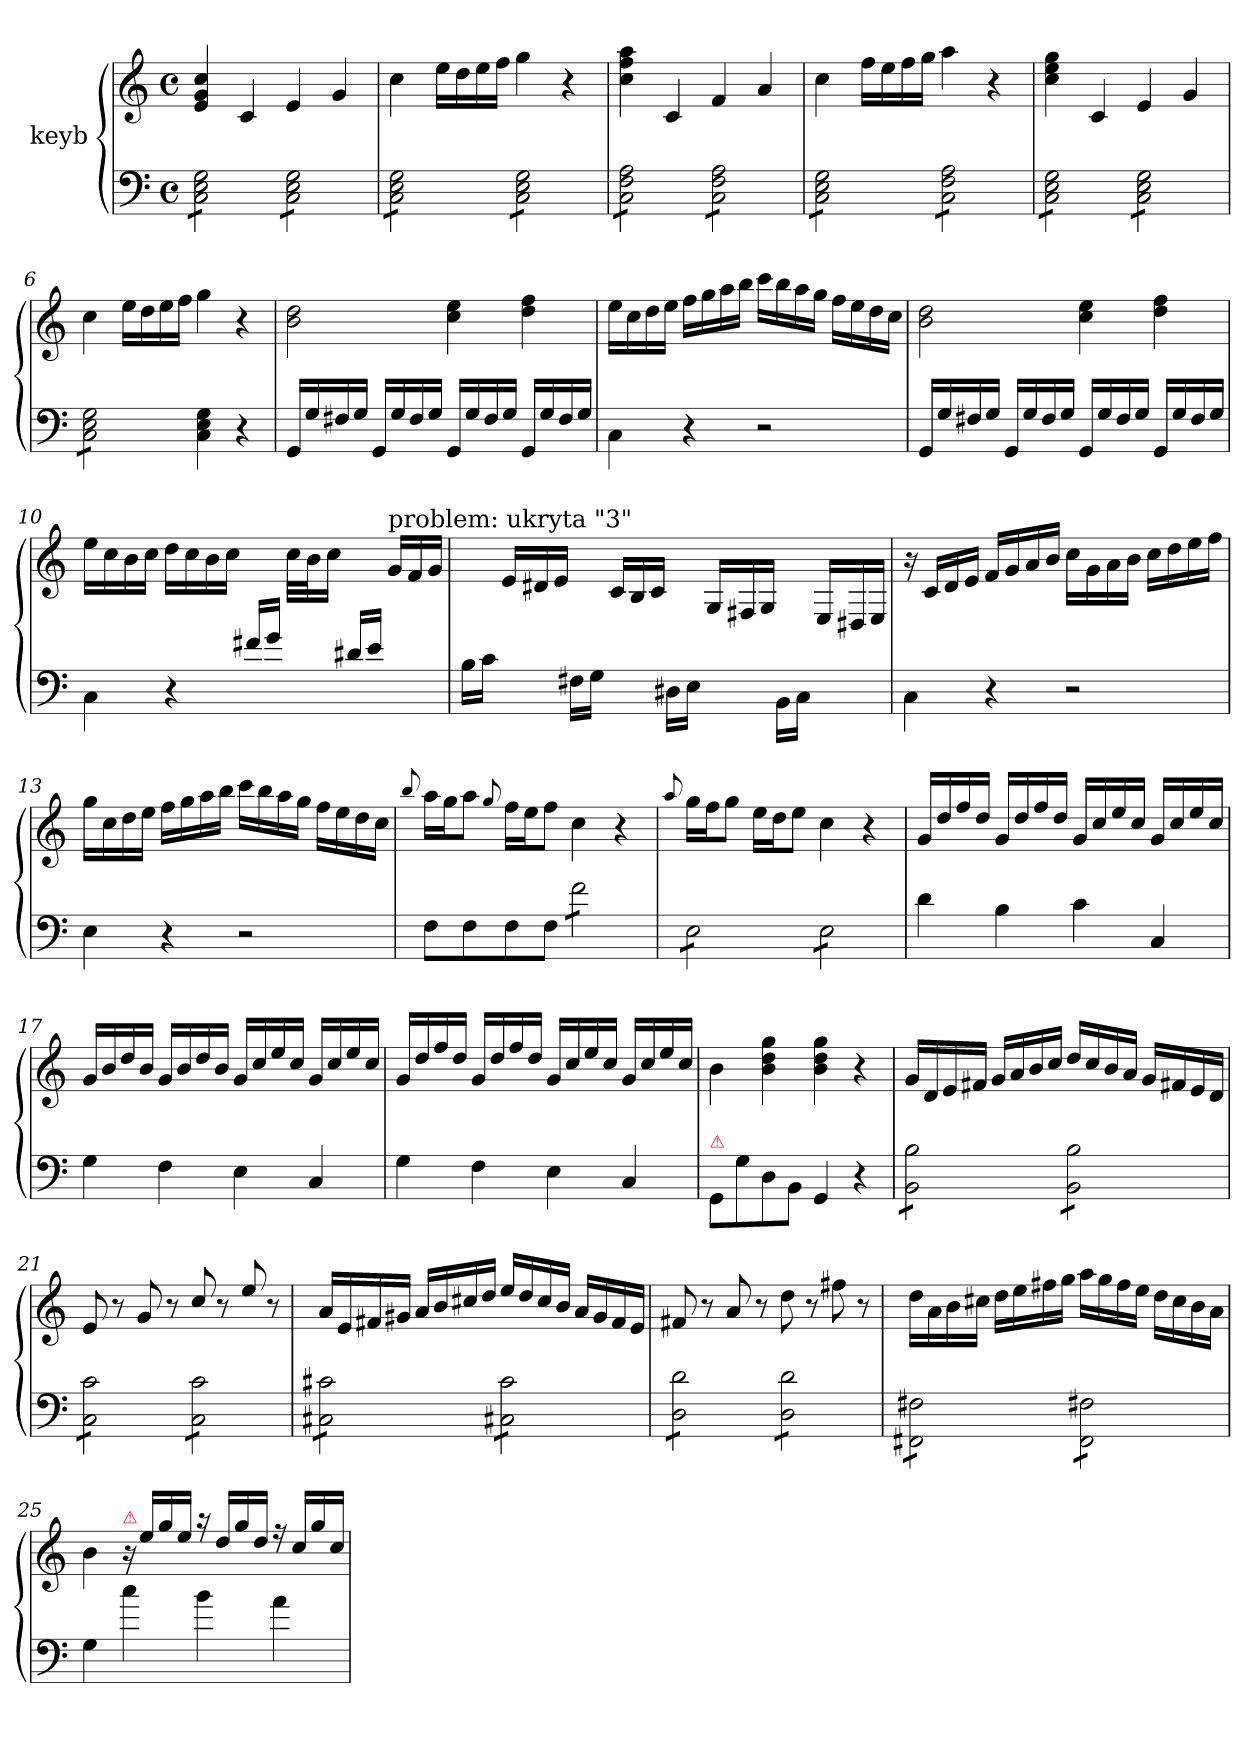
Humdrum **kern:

**kern	**kern
*part1	*part1
*staff2	*staff1
*I"keyb	*
*clefF4	*clefG2
*k[]	*k[]
*M4/4	*M4/4
*met(c)	*met(c)
=1	=1
*tremolo	*
8C\ 8E\ 8G\L	4e/ 4g/ 4cc/
8C\ 8E\ 8G\	.
8C\ 8E\ 8G\	4c/
8C\ 8E\ 8G\J	.
8C\ 8E\ 8G\L	4e/
8C\ 8E\ 8G\	.
8C\ 8E\ 8G\	4g/
8C\ 8E\ 8G\J	.
=2	=2
8C\ 8E\ 8G\L	4cc\
8C\ 8E\ 8G\	.
8C\ 8E\ 8G\	16ee\LL
.	16dd\
8C\ 8E\ 8G\J	16ee\
.	16ff\JJ
8C\ 8E\ 8G\L	4gg\
8C\ 8E\ 8G\	.
8C\ 8E\ 8G\	4r
8C\ 8E\ 8G\J	.
=3	=3
8C\ 8F\ 8A\L	4cc\ 4ff\ 4aa\
8C\ 8F\ 8A\	.
8C\ 8F\ 8A\	4c/
8C\ 8F\ 8A\J	.
8C\ 8F\ 8A\L	4f/
8C\ 8F\ 8A\	.
8C\ 8F\ 8A\	4a/
8C\ 8F\ 8A\J	.
=4	=4
8C\ 8E\ 8G\L	4cc\
8C\ 8E\ 8G\	.
8C\ 8E\ 8G\	16ff\LL
.	16ee\
8C\ 8E\ 8G\J	16ff\
.	16gg\JJ
8C\ 8F\ 8A\L	4aa\
8C\ 8F\ 8A\	.
8C\ 8F\ 8A\	4r
8C\ 8F\ 8A\J	.
=5	=5
8C\ 8E\ 8G\L	4cc\ 4ee\ 4gg\
8C\ 8E\ 8G\	.
8C\ 8E\ 8G\	4c/
8C\ 8E\ 8G\J	.
8C\ 8E\ 8G\L	4e/
8C\ 8E\ 8G\	.
8C\ 8E\ 8G\	4g/
8C\ 8E\ 8G\J	.
=6	=6
8C\ 8E\ 8G\L	4cc\
8C\ 8E\ 8G\	.
8C\ 8E\ 8G\	16ee\LL
.	16dd\
8C\ 8E\ 8G\J	16ee\
*Xtremolo	*
.	16ff\JJ
4C\ 4E\ 4G\	4gg\
4r	4r
=7	=7
16GG/LL	2b\ 2dd\
16G/	.
16F#X/	.
16G/JJ	.
16GG/LL	.
16G/	.
16F#/	.
16G/JJ	.
16GG/LL	4cc\ 4ee\
16G/	.
16F#/	.
16G/JJ	.
16GG/LL	4dd\ 4ff\
16G/	.
16F#/	.
16G/JJ	.
=8	=8
4C\	16ee\LL
.	16cc\
.	16dd\
.	16ee\JJ
4r	16ff\LL
.	16gg\
.	16aa\
.	16bb\JJ
2r	16ccc\LL
.	16bb\
.	16aa\
.	16gg\JJ
.	16ff\LL
.	16ee\
.	16dd\
.	16cc\JJ
=9	=9
16GG/LL	2b\ 2dd\
16G/	.
16F#X/	.
16G/JJ	.
16GG/LL	.
16G/	.
16F#/	.
16G/JJ	.
16GG/LL	4cc\ 4ee\
16G/	.
16F#/	.
16G/JJ	.
16GG/LL	4dd\ 4ff\
16G/	.
16F#/	.
16G/JJ	.
=10	=10
4C\	16ee\LL
.	16cc\
.	16b\
.	16cc\JJ
4r	16dd\LL
.	16cc\
.	16b\
.	16cc\JJ
16f#X/LL	8ryy
16g/JJ	.
8ryy	32cc\LLL
.	32b\J
.	16cc\JJ
16d#X/LL	8ryy
16e/JJ	.
*	*Xtuplet
!	!LO:TX:a:t=problem&colon; ukryta "3"
8ryy	24g/LL
.	24f/
.	24g/JJ
=11	=11
16B\LL	8ryy
16c\JJ	.
8ryy	24e/LL
.	24d#X/
.	24e/JJ
16F#X\LL	8ryy
16G\JJ	.
8ryy	24c/LL
.	24B/
.	24c/JJ
16D#X\LL	8ryy
16E\JJ	.
8ryy	24G/LL
.	24F#X/
.	24G/JJ
16BB\LL	8ryy
16C\JJ	.
8ryy	24E/LL
.	24D#X/
.	24E/JJ
=12	=12
4C\	16r
.	16c/LL
.	16d/
.	16e/JJ
4r	16f/LL
.	16g/
.	16a/
.	16b/JJ
2r	16cc\LL
.	16g\
.	16a\
.	16b\JJ
.	16cc\LL
.	16dd\
.	16ee\
.	16ff\JJ
=13	=13
4E\	16gg\LL
.	16cc\
.	16dd\
.	16ee\JJ
4r	16ff\LL
.	16gg\
.	16aa\
.	16bb\JJ
2r	16ccc\LL
.	16bb\
.	16aa\
.	16gg\JJ
.	16ff\LL
.	16ee\
.	16dd\
.	16cc\JJ
=14	=14
.	8qqbb/
8F\L	16aa\LL
.	16gg\J
8F\	8aa\J
.	8qqgg/
8F\	16ff\LL
.	16ee\J
8F\J	8ff\J
*tremolo	*
8f\L	4cc\
8f\	.
8f\	4r
8f\J	.
=15	=15
.	8qqaa/
8E\L	16gg\LL
.	16ff\J
8E\	8gg\J
8E\	16ee\LL
.	16dd\J
8E\J	8ee\J
8E\L	4cc\
8E\	.
8E\	4r
8E\J	.
*Xtremolo	*
=16	=16
4d\	16g/LL
.	16dd/
.	16ff/
.	16dd/JJ
4B\	16g/LL
.	16dd/
.	16ff/
.	16dd/JJ
4c\	16g/LL
.	16cc/
.	16ee/
.	16cc/JJ
4C/	16g/LL
.	16cc/
.	16ee/
.	16cc/JJ
=17	=17
4G\	16g/LL
.	16b/
.	16dd/
.	16b/JJ
4F\	16g/LL
.	16b/
.	16dd/
.	16b/JJ
4E\	16g/LL
.	16cc/
.	16ee/
.	16cc/JJ
4C/	16g/LL
.	16cc/
.	16ee/
.	16cc/JJ
=18	=18
4G\	16g/LL
.	16dd/
.	16ff/
.	16dd/JJ
4F\	16g/LL
.	16dd/
.	16ff/
.	16dd/JJ
4E\	16g/LL
.	16cc/
.	16ee/
.	16cc/JJ
4C/	16g/LL
.	16cc/
.	16ee/
.	16cc/JJ
=19	=19
!LO:TX:a:color=crimson:t=⚠	!
8GG/L	4b\
8G\	.
8D\	4b\ 4dd\ 4gg\
8BB\J	.
4GG/	4b\ 4dd\ 4gg\
4r	4r
=20	=20
*tremolo	*
8BB\ 8B\L	16g/LL
.	16d/
8BB\ 8B\	16e/
.	16f#X/JJ
8BB\ 8B\	16g/LL
.	16a/
8BB\ 8B\J	16b/
.	16cc/JJ
8BB\ 8B\L	16dd/LL
.	16cc/
8BB\ 8B\	16b/
.	16a/JJ
8BB\ 8B\	16g/LL
.	16f#X/
8BB\ 8B\J	16e/
.	16d/JJ
=21	=21
8C\ 8c\L	8e/
8C\ 8c\	8r
8C\ 8c\	8g/
8C\ 8c\J	8r
8C\ 8c\L	8cc/
8C\ 8c\	8r
8C\ 8c\	8ee/
8C\ 8c\J	8r
=22	=22
8C#X\ 8c#X\L	16a/LL
.	16e/
8C#X\ 8c#X\	16f#X/
.	16g#X/JJ
8C#X\ 8c#X\	16a/LL
.	16b/
8C#X\ 8c#X\J	16cc#X/
.	16dd/JJ
8C#X\ 8c#\L	16ee/LL
.	16dd/
8C#X\ 8c#\	16cc#/
.	16b/JJ
8C#X\ 8c#\	16a/LL
.	16g#/
8C#X\ 8c#\J	16f#/
.	16e/JJ
=23	=23
8D\ 8d\L	8f#X/
8D\ 8d\	8r
8D\ 8d\	8a/
8D\ 8d\J	8r
8D\ 8d\L	8dd\
8D\ 8d\	8r
8D\ 8d\	8ff#X\
8D\ 8d\J	8r
=24	=24
8FF#X\ 8F#X\L	16dd\LL
.	16a\
8FF#X\ 8F#X\	16b\
.	16cc#X\JJ
8FF#X\ 8F#X\	16dd\LL
.	16ee\
8FF#X\ 8F#X\J	16ff#X\
.	16gg\JJ
8FF#\ 8F#X\L	16aa\LL
.	16gg\
8FF#\ 8F#X\	16ff#\
.	16ee\JJ
8FF#\ 8F#X\	16dd\LL
.	16cc#\
8FF#\ 8F#X\J	16b\
*Xtremolo	*
.	16a\JJ
=25	=25
4G\	4b\
!	!LO:TX:a:color=crimson:t=⚠
4cc\	16r
.	16ee/LL
.	16gg/
.	16ee/JJ
4b\	16raa
.	16dd/LL
.	16gg/
.	16dd/JJ
4a\	16rff
.	16cc/LL
.	16gg/
.	16cc/JJ
=	=
*-	*-
